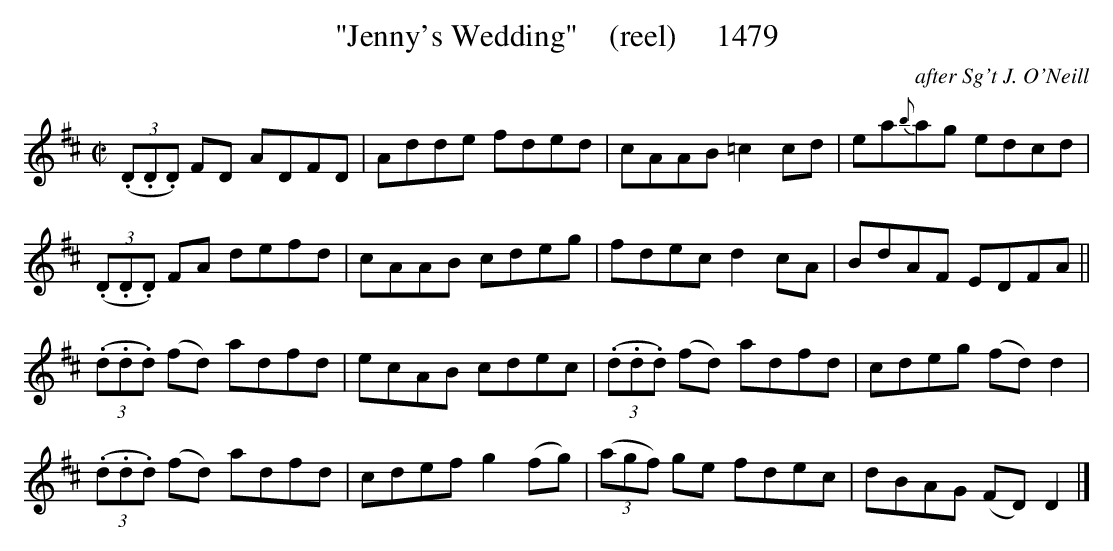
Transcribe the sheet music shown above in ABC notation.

X:1
T:"Jenny's Wedding"    (reel)     1479
C:after Sg't J. O'Neill
BRENNAN July 2003 (HTTP://WWW.SOSYOURMOM.COM)
M:C|
L:1/8
K:D
(3(.D.D.D) FD ADFD|Adde fded|cAAB =c2cd|ea{b}ag edcd|
 (3(.D.D.D) FA defd|cAAB cdeg|fdec d2cA|BdAF EDFA||
(3(.d.d.d) (fd) adfd|ecAB cdec| (3(.d.d.d) (fd) adfd|cdeg (fd) d2|
(3(.d.d.d) (fd) adfd|cdef g2(fg)| (3(agf) ge fdec|dBAG (FD) D2|]
